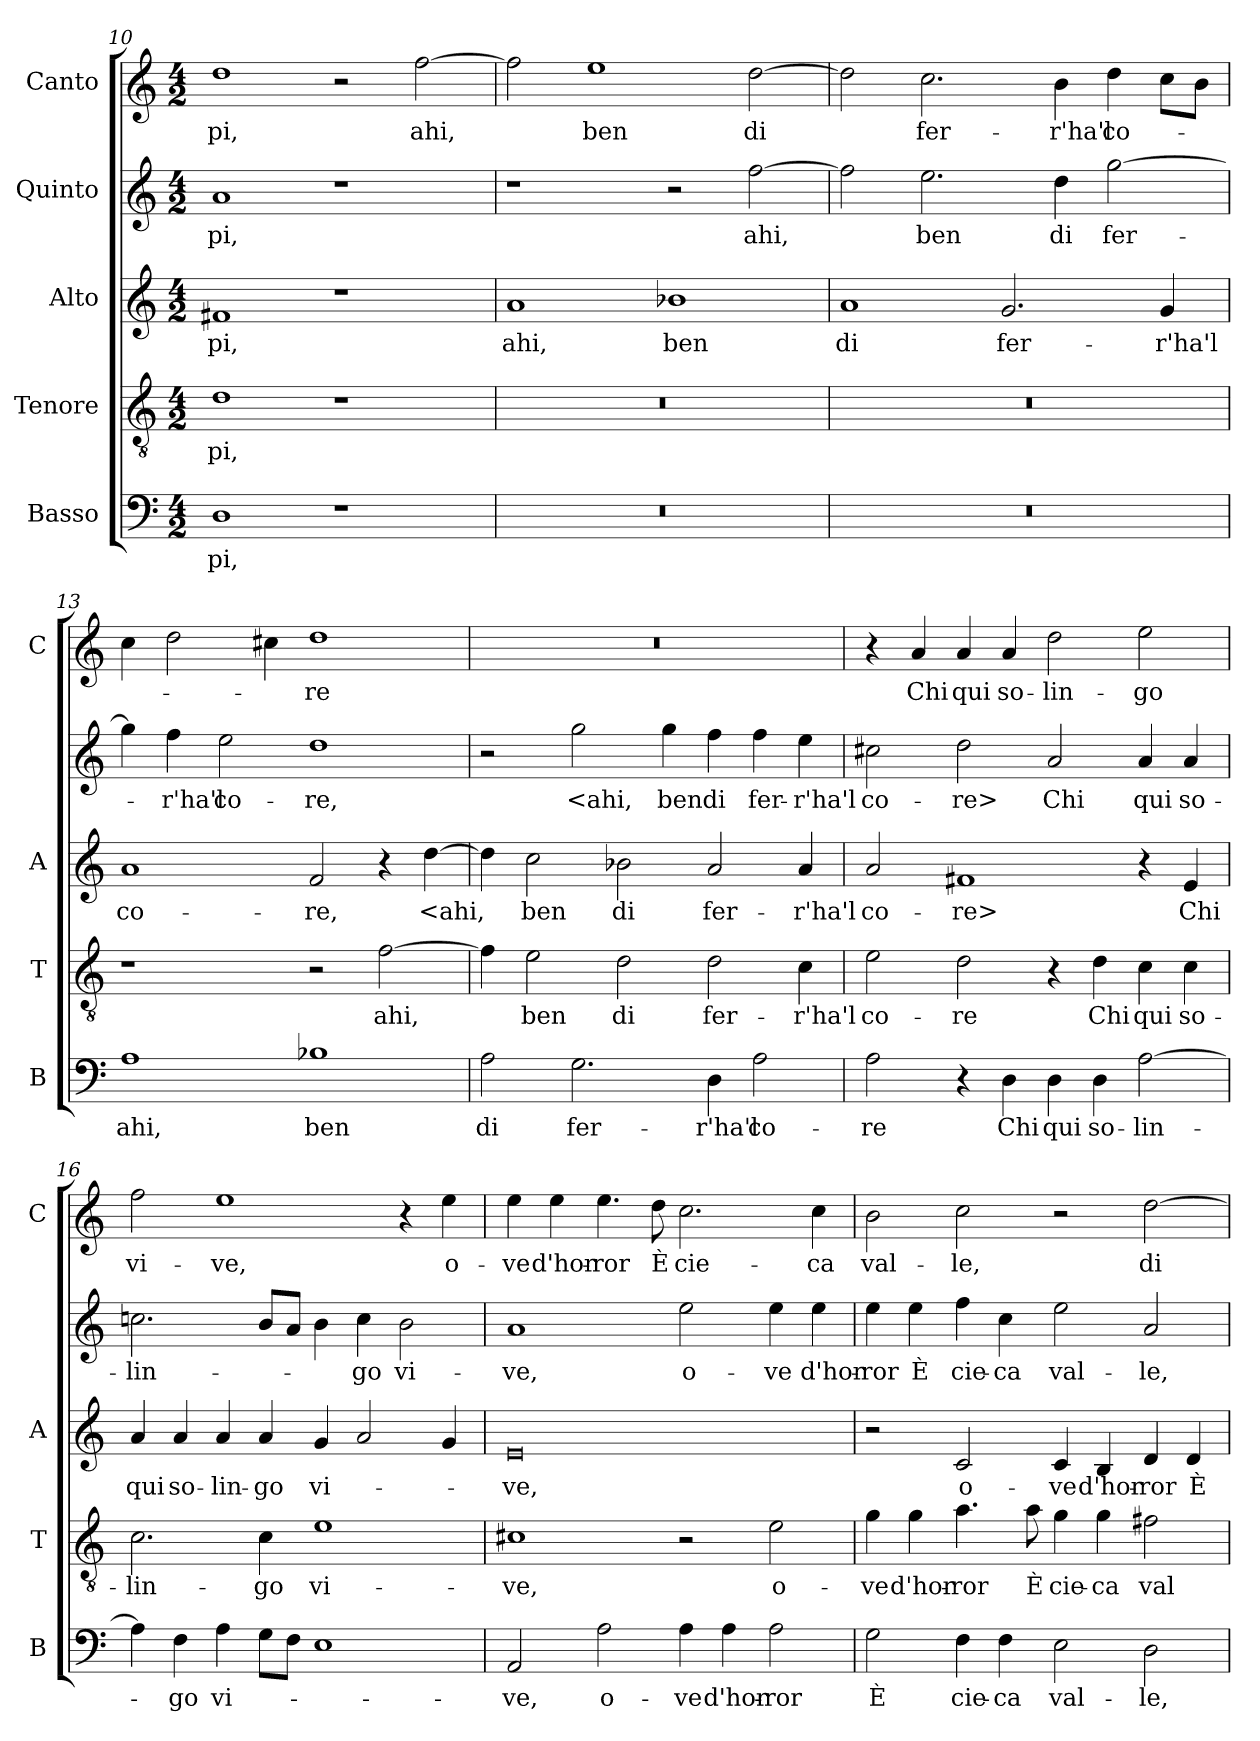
**kern	**text	**kern	**text	**kern	**text	**kern	**text	**kern	**text
*part5	*part5	*part4	*part4	*part3	*part3	*part2	*part2	*part1	*part1
*staff5	*staff5	*staff4	*staff4	*staff3	*staff3	*staff2	*staff2	*staff1	*staff1
*I"Basso	*	*I"Tenore	*	*I"Alto	*	*I"Quinto	*	*I"Canto	*
*I'B	*	*I'T	*	*I'A	*	*	*	*I'C	*
*clefF4	*	*clefGv2	*	*clefG2	*	*clefG2	*	*clefG2	*
*k[]	*	*k[]	*	*k[]	*	*k[]	*	*k[]	*
*C:	*	*C:	*	*C:	*	*C:	*	*C:	*
*M4/2	*	*M4/2	*	*M4/2	*	*M4/2	*	*M4/2	*
=10	=10	=10	=10	=10	=10	=10	=10	=10	=10
1D	-pi,	1d	-pi,	1f#X	-pi,	1a	-pi,	1dd	-pi,
1r	.	1r	.	1r	.	1r	.	2r	.
.	.	.	.	.	.	.	.	[2ff	ahi,
=11	=11	=11	=11	=11	=11	=11	=11	=11	=11
0r	.	0r	.	1a	ahi,	1r	.	2ff]	.
.	.	.	.	.	.	.	.	1ee	ben
.	.	.	.	1b-X	ben	2r	.	.	.
.	.	.	.	.	.	[2ff	ahi,	[2dd	di
=12	=12	=12	=12	=12	=12	=12	=12	=12	=12
0r	.	0r	.	1a	di	2ff]	.	2dd]	.
.	.	.	.	.	.	2.ee	ben	2.cc	fer-
.	.	.	.	2.g	fer-	.	.	.	.
.	.	.	.	.	.	4dd	di	4b	-r'ha'l
.	.	.	.	.	.	[2gg	fer-	4dd	co-
.	.	.	.	4g	-r'ha'l	.	.	8ccL	.
.	.	.	.	.	.	.	.	8bJ	.
=13	=13	=13	=13	=13	=13	=13	=13	=13	=13
1A	ahi,	1r	.	1a	co-	4gg]	.	4cc	.
.	.	.	.	.	.	4ff	-r'ha'l	2dd	.
.	.	.	.	.	.	2ee	co-	.	.
.	.	.	.	.	.	.	.	4cc#X	.
1B-X	ben	2r	.	2f	-re,	1dd	-re,	1dd	-re
.	.	[2f	ahi,	4r	.	.	.	.	.
.	.	.	.	[4dd	<ahi,	.	.	.	.
=14	=14	=14	=14	=14	=14	=14	=14	=14	=14
2A	di	4f]	.	4dd]	.	2r	.	0r	.
.	.	2e	ben	2cc	ben	.	.	.	.
2.G	fer-	.	.	.	.	2gg	<ahi,	.	.
.	.	2d	di	2b-X	di	.	.	.	.
.	.	.	.	.	.	4gg	ben	.	.
4D	-r'ha'l	2d	fer-	2a	fer-	4ff	di	.	.
2A	co-	.	.	.	.	4ff	fer-	.	.
.	.	4c	-r'ha'l	4a	-r'ha'l	4ee	-r'ha'l	.	.
=15	=15	=15	=15	=15	=15	=15	=15	=15	=15
2A	-re	2e	co-	2a	co-	2cc#X	co-	4r	.
.	.	.	.	.	.	.	.	4a	Chi
4r	.	2d	-re	1f#X	-re>	2dd	-re>	4a	qui
4D	Chi	.	.	.	.	.	.	4a	so-
4D	qui	4r	.	.	.	2a	Chi	2dd	-lin-
4D	so-	4d	Chi	.	.	.	.	.	.
[2A	-lin-	4c	qui	4r	.	4a	qui	2ee	-go
.	.	4c	so-	4e	Chi	4a	so-	.	.
=16	=16	=16	=16	=16	=16	=16	=16	=16	=16
4A]	.	2.c	-lin-	4a	qui	2.ccn	-lin-	2ff	vi-
4F	-go	.	.	4a	so-	.	.	.	.
4A	vi-	.	.	4a	-lin-	.	.	1ee	-ve,
8GL	.	4c	-go	4a	-go	8bL	.	.	.
8FJ	.	.	.	.	.	8aJ	.	.	.
1E	.	1e	vi-	4g	vi-	4b	.	.	.
.	.	.	.	2a	.	4cc	-go	.	.
.	.	.	.	.	.	2b	vi-	4r	.
.	.	.	.	4g	.	.	.	4ee	o-
=17	=17	=17	=17	=17	=17	=17	=17	=17	=17
2AA	-ve,	1c#X	-ve,	0e	-ve,	1a	-ve,	4ee	-ve
.	.	.	.	.	.	.	.	4ee	d'hor-
2A	o-	.	.	.	.	.	.	4.ee	-ror
.	.	.	.	.	.	.	.	8dd	È
4A	-ve	2r	.	.	.	2ee	o-	2.cc	cie-
4A	d'hor-	.	.	.	.	.	.	.	.
2A	-ror	2e	o-	.	.	4ee	-ve	.	.
.	.	.	.	.	.	4ee	d'hor-	4cc	-ca
=18	=18	=18	=18	=18	=18	=18	=18	=18	=18
2G	È	4g	-ve	2r	.	4ee	-ror	2b	val-
.	.	4g	d'hor-	.	.	4ee	È	.	.
4F	cie-	4.a	-ror	2c	o-	4ff	cie-	2cc	-le,
4F	-ca	.	.	.	.	4cc	-ca	.	.
.	.	8a	È	.	.	.	.	.	.
2E	val-	4g	cie-	4c	-ve	2ee	val-	2r	.
.	.	4g	-ca	4B	d'hor-	.	.	.	.
2D	-le,	2f#X	val-	4d	-ror	2a	-le,	[2dd	di
.	.	.	.	4d	È	.	.	.	.
=	=	=	=	=	=	=	=	=	=
*-	*-	*-	*-	*-	*-	*-	*-	*-	*-
